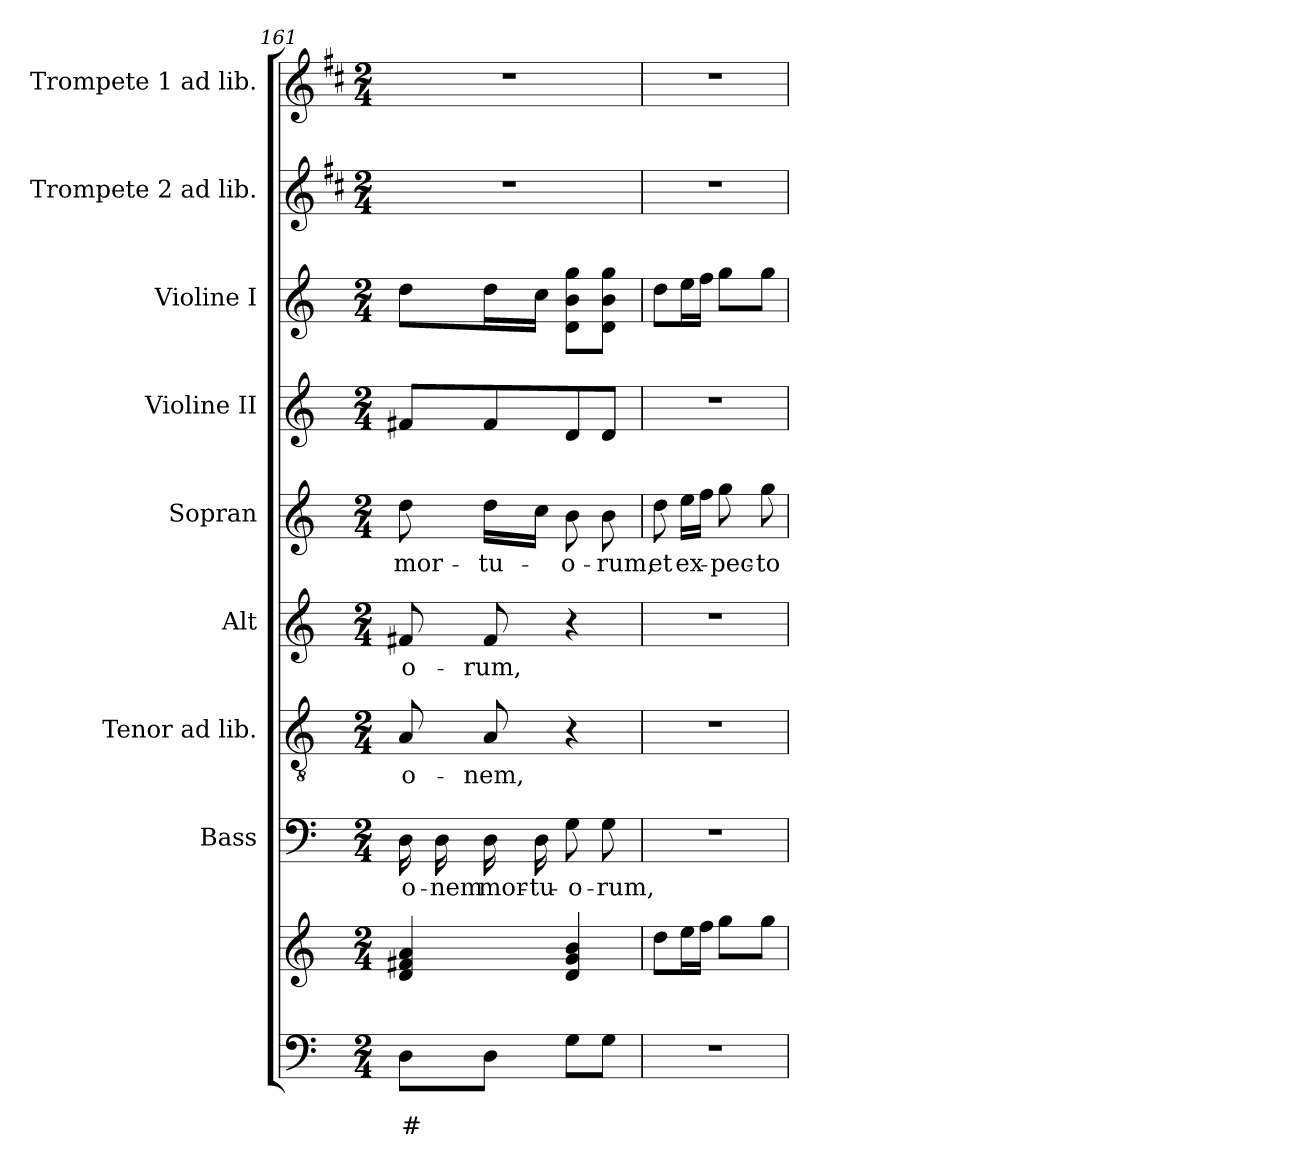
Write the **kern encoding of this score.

**kern	**text	**text	**kern	**kern	**text	**kern	**text	**kern	**text	**kern	**text	**kern	**kern	**kern	**kern
*part9	*part9	*part9	*part9	*part8	*part8	*part7	*part7	*part6	*part6	*part5	*part5	*part4	*part3	*part2	*part1
*staff10	*staff10	*staff10	*staff9	*staff8	*staff8	*staff7	*staff7	*staff6	*staff6	*staff5	*staff5	*staff4	*staff3	*staff2	*staff1
*	*	*	*	*I"Bass	*	*I"Tenor ad lib.	*	*I"Alt	*	*I"Sopran	*	*I"Violine II	*I"Violine I	*I"Trompete 2 ad lib.	*I"Trompete 1 ad lib.
*	*	*	*	*I'B.	*	*I'T.	*	*I'A.	*	*I'S.	*	*I'Vl. II	*I'Vl. I	*I'Trp. 2	*I'Trp. 1
*clefF4	*	*	*clefG2	*clefF4	*	*clefGv2	*	*clefG2	*	*clefG2	*	*clefG2	*clefG2	*clefG2	*clefG2
*	*	*	*	*	*	*	*	*	*	*	*	*	*	*ITrd1c2	*ITrd1c2
*k[]	*	*	*k[]	*k[]	*	*k[]	*	*k[]	*	*k[]	*	*k[]	*k[]	*k[]	*k[]
*C:	*	*	*C:	*C:	*	*C:	*	*C:	*	*C:	*	*C:	*C:	*C:	*C:
*M2/4	*	*	*M2/4	*M2/4	*	*M2/4	*	*M2/4	*	*M2/4	*	*M2/4	*M2/4	*M2/4	*M2/4
=161	=161	=161	=161	=161	=161	=161	=161	=161	=161	=161	=161	=161	=161	=161	=161
!	!	!LO:LY:b	!	!	!LO:LY:b	!	!LO:LY:b	!	!LO:LY:b	!	!LO:LY:b	!	!	!	!
8D\L	.	#	4d/ 4f#X/ 4a/	16D\	-o-	8A/	-o-	8f#X/	-o-	8dd\	mor-	8f#X/L	8dd\L	2r	2r
!	!	!	!	!	!LO:LY:b	!	!	!	!	!	!	!	!	!	!
.	.	.	.	16D\	-nem	.	.	.	.	.	.	.	.	.	.
!	!	!	!	!	!LO:LY:b	!	!LO:LY:b	!	!LO:LY:b	!	!LO:LY:b	!	!	!	!
8D\J	.	.	.	16D\	mor-	8A/	-nem,	8f#/	-rum,	16dd\LL	-tu-	8f#/	16dd\L	.	.
!	!	!	!	!	!LO:LY:b	!	!	!	!	!	!	!	!	!	!
.	.	.	.	16D\	-tu-	.	.	.	.	16cc\JJ	.	.	16cc\JJ	.	.
!	!	!	!	!	!LO:LY:b	!	!	!	!	!	!LO:LY:b	!	!	!	!
8G\L	.	.	4d/ 4g/ 4b/	8G\	-o-	4r	.	4r	.	8b\	-o-	8d/	8d\ 8b\ 8gg\L	.	.
!	!	!	!	!	!LO:LY:b	!	!	!	!	!	!LO:LY:b	!	!	!	!
8G\J	.	.	.	8G\	-rum,	.	.	.	.	8b\	-rum,	8d/J	8d\ 8b\ 8gg\J	.	.
=162	=162	=162	=162	=162	=162	=162	=162	=162	=162	=162	=162	=162	=162	=162	=162
!	!	!	!	!	!	!	!	!	!	!	!LO:LY:b	!	!	!	!
2r	.	.	8dd\L	2r	.	2r	.	2r	.	8dd\	et	2r	8dd\L	2r	2r
!	!	!	!	!	!	!	!	!	!	!	!LO:LY:b	!	!	!	!
.	.	.	16ee\L	.	.	.	.	.	.	16ee\LL	ex-	.	16ee\L	.	.
.	.	.	16ff\JJ	.	.	.	.	.	.	16ff\JJ	.	.	16ff\JJ	.	.
!	!	!	!	!	!	!	!	!	!	!	!LO:LY:b	!	!	!	!
.	.	.	8gg\L	.	.	.	.	.	.	8gg\	-pec-	.	8gg\L	.	.
!	!	!	!	!	!	!	!	!	!	!	!LO:LY:b	!	!	!	!
.	.	.	8gg\J	.	.	.	.	.	.	8gg\	-to	.	8gg\J	.	.
=	=	=	=	=	=	=	=	=	=	=	=	=	=	=	=
*-	*-	*-	*-	*-	*-	*-	*-	*-	*-	*-	*-	*-	*-	*-	*-
